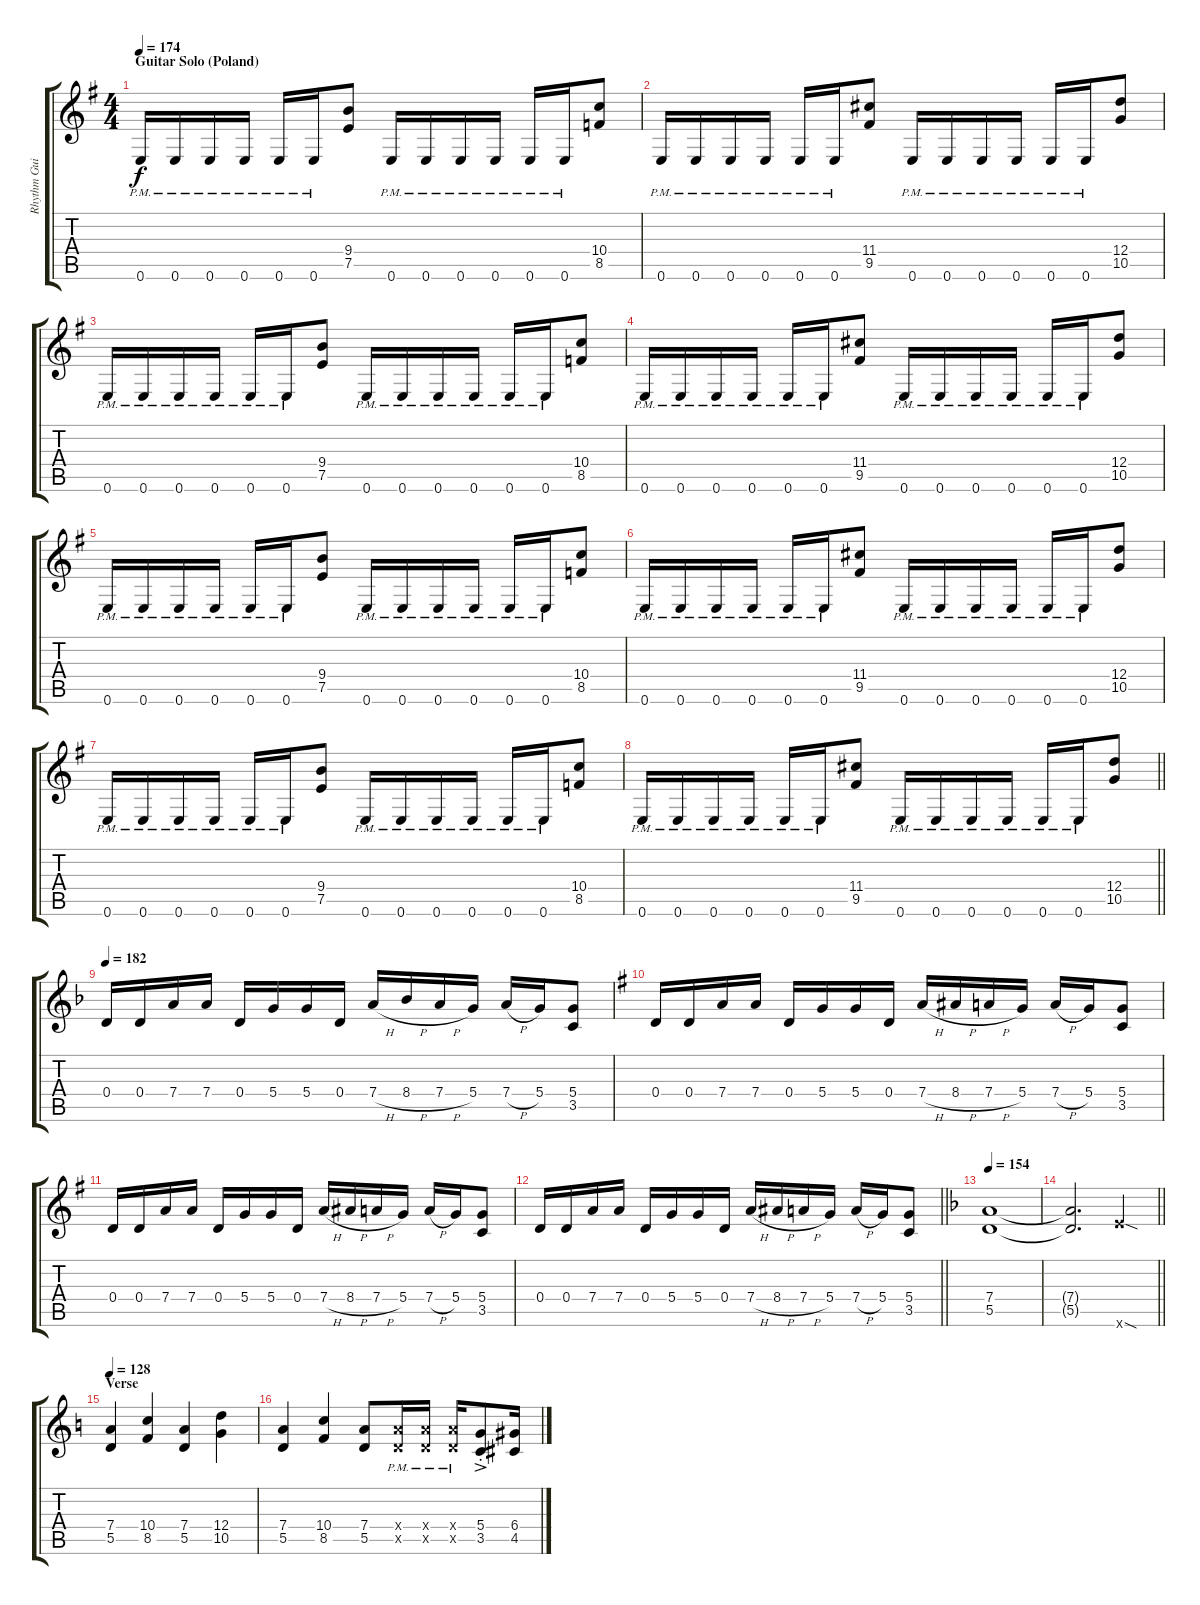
\track ("Rhythm Guitar 2" "Rhythm Gui") {instrument distortionguitar}
\staff {score tabs}
\tuning (E4 B3 G3 D3 A2 E2) {hide}
\ts (4 4)
\section ("" "Guitar Solo (Poland)")
\tempo 174
\clef g2
\ks g
0.6{pm}.16{dy f} 0.6{pm}.16 0.6{pm}.16 0.6{pm}.16 0.6{pm}.16 0.6{pm}.16 (9.4 7.5).8 0.6{pm}.16 0.6{pm}.16 0.6{pm}.16 0.6{pm}.16 0.6{pm}.16 0.6{pm}.16 (10.4 8.5).8 |
0.6{pm}.16 0.6{pm}.16 0.6{pm}.16 0.6{pm}.16 0.6{pm}.16 0.6{pm}.16 (11.4 9.5).8 0.6{pm}.16 0.6{pm}.16 0.6{pm}.16 0.6{pm}.16 0.6{pm}.16 0.6{pm}.16 (12.4 10.5).8 |
0.6{pm}.16 0.6{pm}.16 0.6{pm}.16 0.6{pm}.16 0.6{pm}.16 0.6{pm}.16 (9.4 7.5).8 0.6{pm}.16 0.6{pm}.16 0.6{pm}.16 0.6{pm}.16 0.6{pm}.16 0.6{pm}.16 (10.4 8.5).8 |
0.6{pm}.16 0.6{pm}.16 0.6{pm}.16 0.6{pm}.16 0.6{pm}.16 0.6{pm}.16 (11.4 9.5).8 0.6{pm}.16 0.6{pm}.16 0.6{pm}.16 0.6{pm}.16 0.6{pm}.16 0.6{pm}.16 (12.4 10.5).8 |
0.6{pm}.16 0.6{pm}.16 0.6{pm}.16 0.6{pm}.16 0.6{pm}.16 0.6{pm}.16 (9.4 7.5).8 0.6{pm}.16 0.6{pm}.16 0.6{pm}.16 0.6{pm}.16 0.6{pm}.16 0.6{pm}.16 (10.4 8.5).8 |
0.6{pm}.16 0.6{pm}.16 0.6{pm}.16 0.6{pm}.16 0.6{pm}.16 0.6{pm}.16 (11.4 9.5).8 0.6{pm}.16 0.6{pm}.16 0.6{pm}.16 0.6{pm}.16 0.6{pm}.16 0.6{pm}.16 (12.4 10.5).8 |
0.6{pm}.16 0.6{pm}.16 0.6{pm}.16 0.6{pm}.16 0.6{pm}.16 0.6{pm}.16 (9.4 7.5).8 0.6{pm}.16 0.6{pm}.16 0.6{pm}.16 0.6{pm}.16 0.6{pm}.16 0.6{pm}.16 (10.4 8.5).8 |
\barLineRight lightlight
0.6{pm}.16 0.6{pm}.16 0.6{pm}.16 0.6{pm}.16 0.6{pm}.16 0.6{pm}.16 (11.4 9.5).8 0.6{pm}.16 0.6{pm}.16 0.6{pm}.16 0.6{pm}.16 0.6{pm}.16 0.6{pm}.16 (12.4 10.5).8 |
\tempo 182
\ks f
0.4.16 0.4.16 7.4.16 7.4.16 0.4.16 5.4.16 5.4.16 0.4.16 7.4{h}.16 8.4{h}.16 7.4{h}.16 5.4.16 7.4{h}.16 5.4.16 (5.4 3.5).8 |
\ks eminor
0.4.16 0.4.16 7.4.16 7.4.16 0.4.16 5.4.16 5.4.16 0.4.16 7.4{h}.16 8.4{h}.16 7.4{h}.16 5.4.16 7.4{h}.16 5.4.16 (5.4 3.5).8 |
0.4.16 0.4.16 7.4.16 7.4.16 0.4.16 5.4.16 5.4.16 0.4.16 7.4{h}.16 8.4{h}.16 7.4{h}.16 5.4.16 7.4{h}.16 5.4.16 (5.4 3.5).8 |
\barLineRight lightlight
0.4.16 0.4.16 7.4.16 7.4.16 0.4.16 5.4.16 5.4.16 0.4.16 7.4{h}.16 8.4{h}.16 7.4{h}.16 5.4.16 7.4{h}.16 5.4.16 (5.4 3.5).8 |
\tempo 154
\ks dminor
(7.4 5.5).1 |
\barLineRight lightlight
(7.4{t} 5.5{t}).2{d} 12.6{sod x}.4 |
\section ("" "Verse")
\tempo 128
\ks aminor
(7.4 5.5).4 (10.4 8.5).4 (7.4 5.5).4 (12.4 10.5).4 |
(7.4 5.5).4 (10.4 8.5).4 (7.4 5.5).8 (7.4{pm x} 5.5{pm x}).16 (7.4{pm x} 5.5{pm x}).16 (7.4{pm x} 5.5{pm x}).16 (5.4{ac st} 3.5{ac st}).8 (6.4 4.5).16
